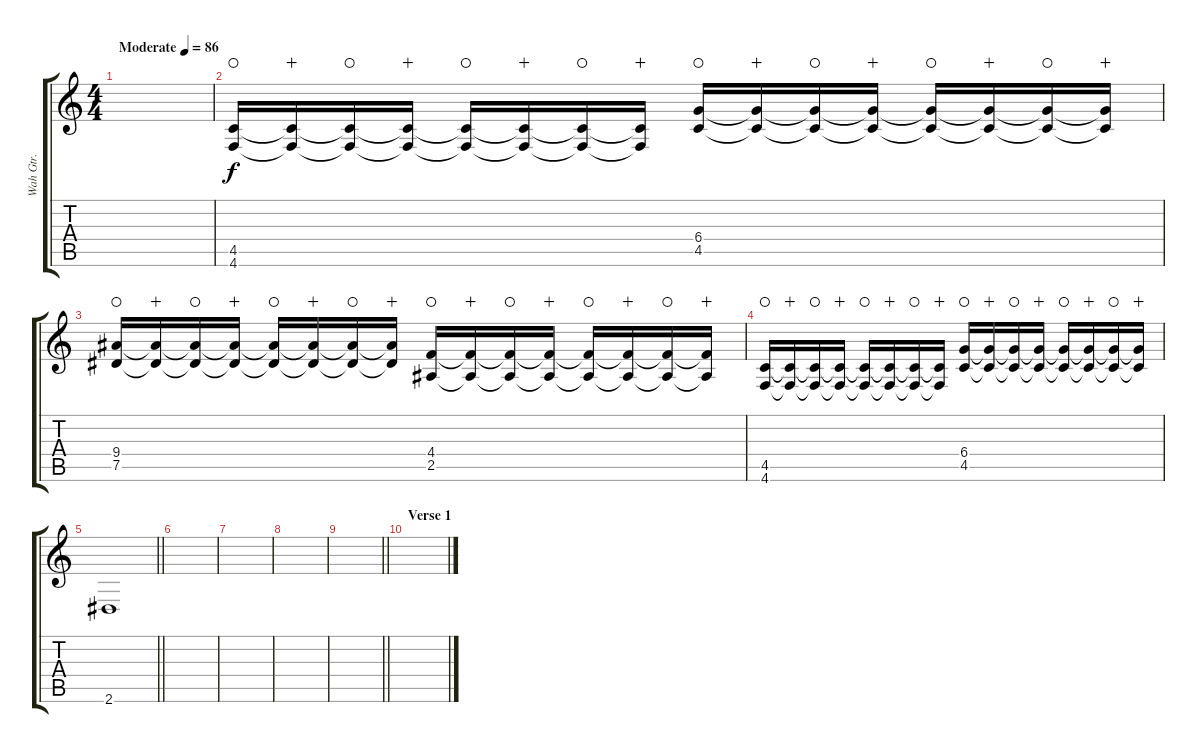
\track ("Wah Gtr." "Wah Gtr.") {instrument distortionguitar}
\staff {score tabs}
\tuning (Eb4 Bb3 Gb3 Db3 Ab2 Db2) {hide}
\ts (4 4)
\tempo (86 "Moderate")
\clef g2
\ks c
|
(4.5 4.6).16{waho} (4.5{t} 4.6{t}).16{wahc} (4.5{t} 4.6{t}).16{waho} (4.5{t} 4.6{t}).16{wahc} (4.5{t} 4.6{t}).16{waho} (4.5{t} 4.6{t}).16{wahc} (4.5{t} 4.6{t}).16{waho} (4.5{t} 4.6{t}).16{wahc} (6.4 4.5).16{waho} (6.4{t} 4.5{t}).16{wahc} (6.4{t} 4.5{t}).16{waho} (6.4{t} 4.5{t}).16{wahc} (6.4{t} 4.5{t}).16{waho} (6.4{t} 4.5{t}).16{wahc} (6.4{t} 4.5{t}).16{waho} (6.4{t} 4.5{t}).16{wahc} |
(9.4 7.5).16{waho} (9.4{t} 7.5{t}).16{wahc} (9.4{t} 7.5{t}).16{waho} (9.4{t} 7.5{t}).16{wahc} (9.4{t} 7.5{t}).16{waho} (9.4{t} 7.5{t}).16{wahc} (9.4{t} 7.5{t}).16{waho} (9.4{t} 7.5{t}).16{wahc} (4.4 2.5).16{waho} (4.4{t} 2.5{t}).16{wahc} (4.4{t} 2.5{t}).16{waho} (4.4{t} 2.5{t}).16{wahc} (4.4{t} 2.5{t}).16{waho} (4.4{t} 2.5{t}).16{wahc} (4.4{t} 2.5{t}).16{waho} (4.4{t} 2.5{t}).16{wahc} |
(4.5 4.6).16{waho} (4.5{t} 4.6{t}).16{wahc} (4.5{t} 4.6{t}).16{waho} (4.5{t} 4.6{t}).16{wahc} (4.5{t} 4.6{t}).16{waho} (4.5{t} 4.6{t}).16{wahc} (4.5{t} 4.6{t}).16{waho} (4.5{t} 4.6{t}).16{wahc} (6.4 4.5).16{waho} (6.4{t} 4.5{t}).16{wahc} (6.4{t} 4.5{t}).16{waho} (6.4{t} 4.5{t}).16{wahc} (6.4{t} 4.5{t}).16{waho} (6.4{t} 4.5{t}).16{wahc} (6.4{t} 4.5{t}).16{waho} (6.4{t} 4.5{t}).16{wahc} |
\barLineRight lightlight
2.6.1 |
\section ("" "")
|
|
|
\barLineRight lightlight
|
\section ("" "Verse 1")
